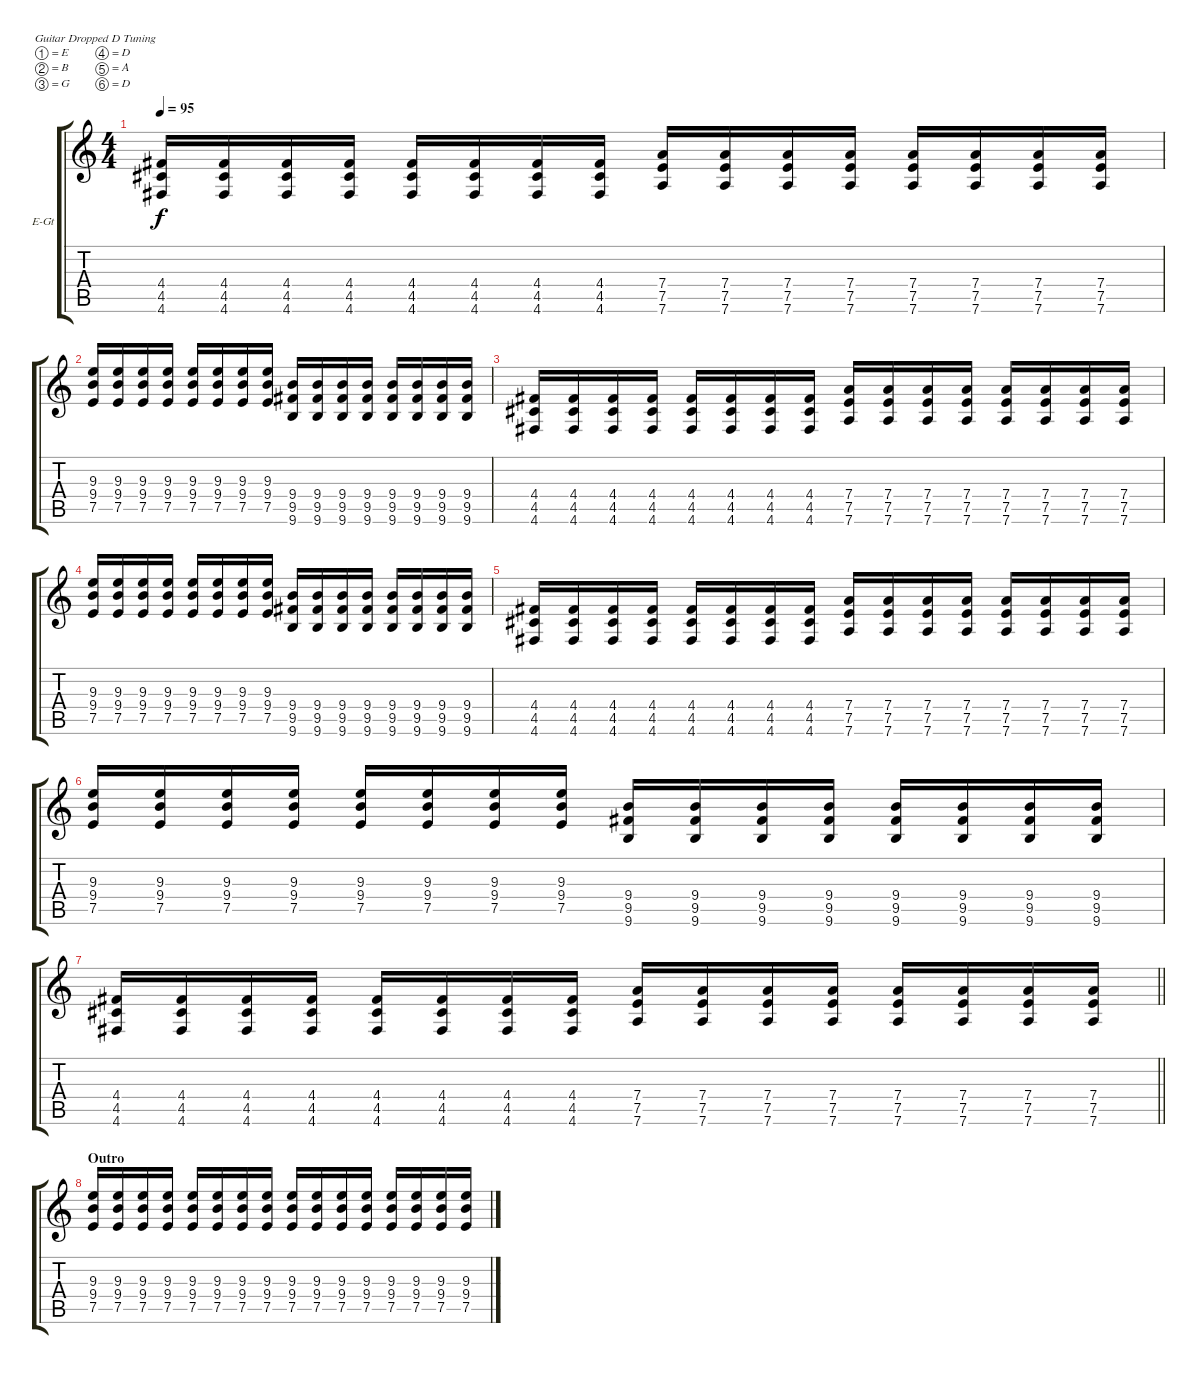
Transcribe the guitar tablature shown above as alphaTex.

\bracketExtendMode groupsimilarinstruments
\firstSystemTrackNameOrientation horizontal
\otherSystemsTrackNameOrientation horizontal
\track ("Guitar 2" "E-Gt") {instrument distortionguitar}
\staff {score tabs}
\tuning (E4 B3 G3 D3 A2 D2)
\ts (4 4)
\tempo 95
\clef g2
\ks c
(4.4 4.5 4.6).16{dy f} (4.4 4.5 4.6).16 (4.4 4.5 4.6).16 (4.4 4.5 4.6).16 (4.4 4.5 4.6).16 (4.4 4.5 4.6).16 (4.4 4.5 4.6).16 (4.4 4.5 4.6).16 (7.4 7.5 7.6).16 (7.4 7.5 7.6).16 (7.4 7.5 7.6).16 (7.4 7.5 7.6).16 (7.4 7.5 7.6).16 (7.4 7.5 7.6).16 (7.4 7.5 7.6).16 (7.4 7.5 7.6).16 |
(9.3 9.4 7.5).16 (9.3 9.4 7.5).16 (9.3 9.4 7.5).16 (9.3 9.4 7.5).16 (9.3 9.4 7.5).16 (9.3 9.4 7.5).16 (9.3 9.4 7.5).16 (9.3 9.4 7.5).16 (9.4 9.5 9.6).16 (9.4 9.5 9.6).16 (9.4 9.5 9.6).16 (9.4 9.5 9.6).16 (9.4 9.5 9.6).16 (9.4 9.5 9.6).16 (9.4 9.5 9.6).16 (9.4 9.5 9.6).16 |
(4.4 4.5 4.6).16 (4.4 4.5 4.6).16 (4.4 4.5 4.6).16 (4.4 4.5 4.6).16 (4.4 4.5 4.6).16 (4.4 4.5 4.6).16 (4.4 4.5 4.6).16 (4.4 4.5 4.6).16 (7.4 7.5 7.6).16 (7.4 7.5 7.6).16 (7.4 7.5 7.6).16 (7.4 7.5 7.6).16 (7.4 7.5 7.6).16 (7.4 7.5 7.6).16 (7.4 7.5 7.6).16 (7.4 7.5 7.6).16 |
(9.3 9.4 7.5).16 (9.3 9.4 7.5).16 (9.3 9.4 7.5).16 (9.3 9.4 7.5).16 (9.3 9.4 7.5).16 (9.3 9.4 7.5).16 (9.3 9.4 7.5).16 (9.3 9.4 7.5).16 (9.4 9.5 9.6).16 (9.4 9.5 9.6).16 (9.4 9.5 9.6).16 (9.4 9.5 9.6).16 (9.4 9.5 9.6).16 (9.4 9.5 9.6).16 (9.4 9.5 9.6).16 (9.4 9.5 9.6).16 |
(4.4 4.5 4.6).16 (4.4 4.5 4.6).16 (4.4 4.5 4.6).16 (4.4 4.5 4.6).16 (4.4 4.5 4.6).16 (4.4 4.5 4.6).16 (4.4 4.5 4.6).16 (4.4 4.5 4.6).16 (7.4 7.5 7.6).16 (7.4 7.5 7.6).16 (7.4 7.5 7.6).16 (7.4 7.5 7.6).16 (7.4 7.5 7.6).16 (7.4 7.5 7.6).16 (7.4 7.5 7.6).16 (7.4 7.5 7.6).16 |
(9.3 9.4 7.5).16 (9.3 9.4 7.5).16 (9.3 9.4 7.5).16 (9.3 9.4 7.5).16 (9.3 9.4 7.5).16 (9.3 9.4 7.5).16 (9.3 9.4 7.5).16 (9.3 9.4 7.5).16 (9.4 9.5 9.6).16 (9.4 9.5 9.6).16 (9.4 9.5 9.6).16 (9.4 9.5 9.6).16 (9.4 9.5 9.6).16 (9.4 9.5 9.6).16 (9.4 9.5 9.6).16 (9.4 9.5 9.6).16 |
\barLineRight lightlight
(4.4 4.5 4.6).16 (4.4 4.5 4.6).16 (4.4 4.5 4.6).16 (4.4 4.5 4.6).16 (4.4 4.5 4.6).16 (4.4 4.5 4.6).16 (4.4 4.5 4.6).16 (4.4 4.5 4.6).16 (7.4 7.5 7.6).16 (7.4 7.5 7.6).16 (7.4 7.5 7.6).16 (7.4 7.5 7.6).16 (7.4 7.5 7.6).16 (7.4 7.5 7.6).16 (7.4 7.5 7.6).16 (7.4 7.5 7.6).16 |
\section ("" "Outro")
(9.3 9.4 7.5).16 (9.3 9.4 7.5).16 (9.3 9.4 7.5).16 (9.3 9.4 7.5).16 (9.3 9.4 7.5).16 (9.3 9.4 7.5).16 (9.3 9.4 7.5).16 (9.3 9.4 7.5).16 (9.3 9.4 7.5).16 (9.3 9.4 7.5).16 (9.3 9.4 7.5).16 (9.3 9.4 7.5).16 (9.3 9.4 7.5).16 (9.3 9.4 7.5).16 (9.3 9.4 7.5).16 (9.3 9.4 7.5).16
